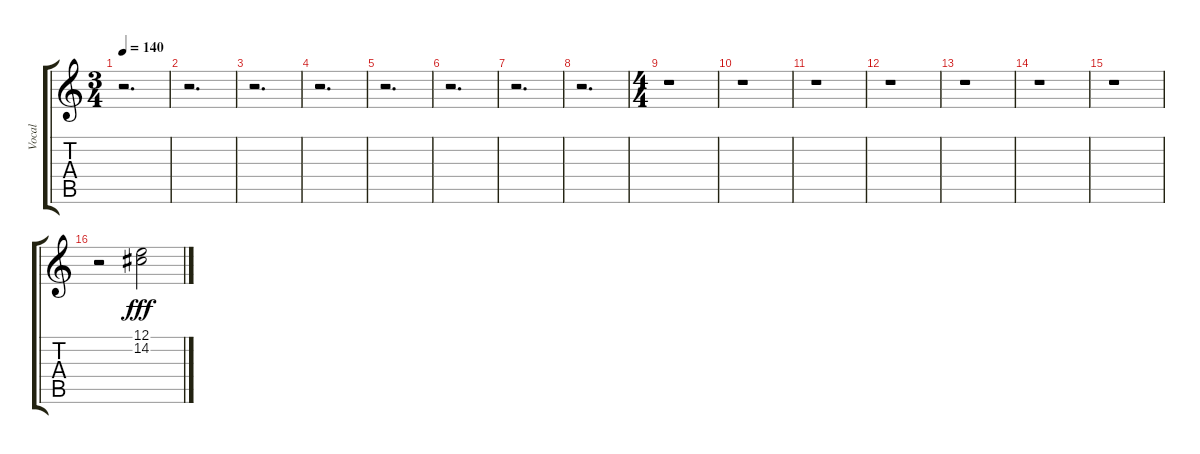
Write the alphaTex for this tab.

\track ("Vocal" "Vocal") {instrument reedorgan}
\staff {score tabs}
\tuning (E4 B3 G3 D3 A2 E2) {hide}
\ts (3 4)
\tempo 140
\clef g2
\ks c
r.2{d dy f} |
r.2{d} |
r.2{d} |
r.2{d} |
r.2{d} |
r.2{d} |
r.2{d} |
r.2{d} |
\ts (4 4)
r.1 |
r.1 |
r.1 |
r.1 |
r.1 |
r.1 |
r.1 |
r.2 (12.1 14.2).2{dy fff}
